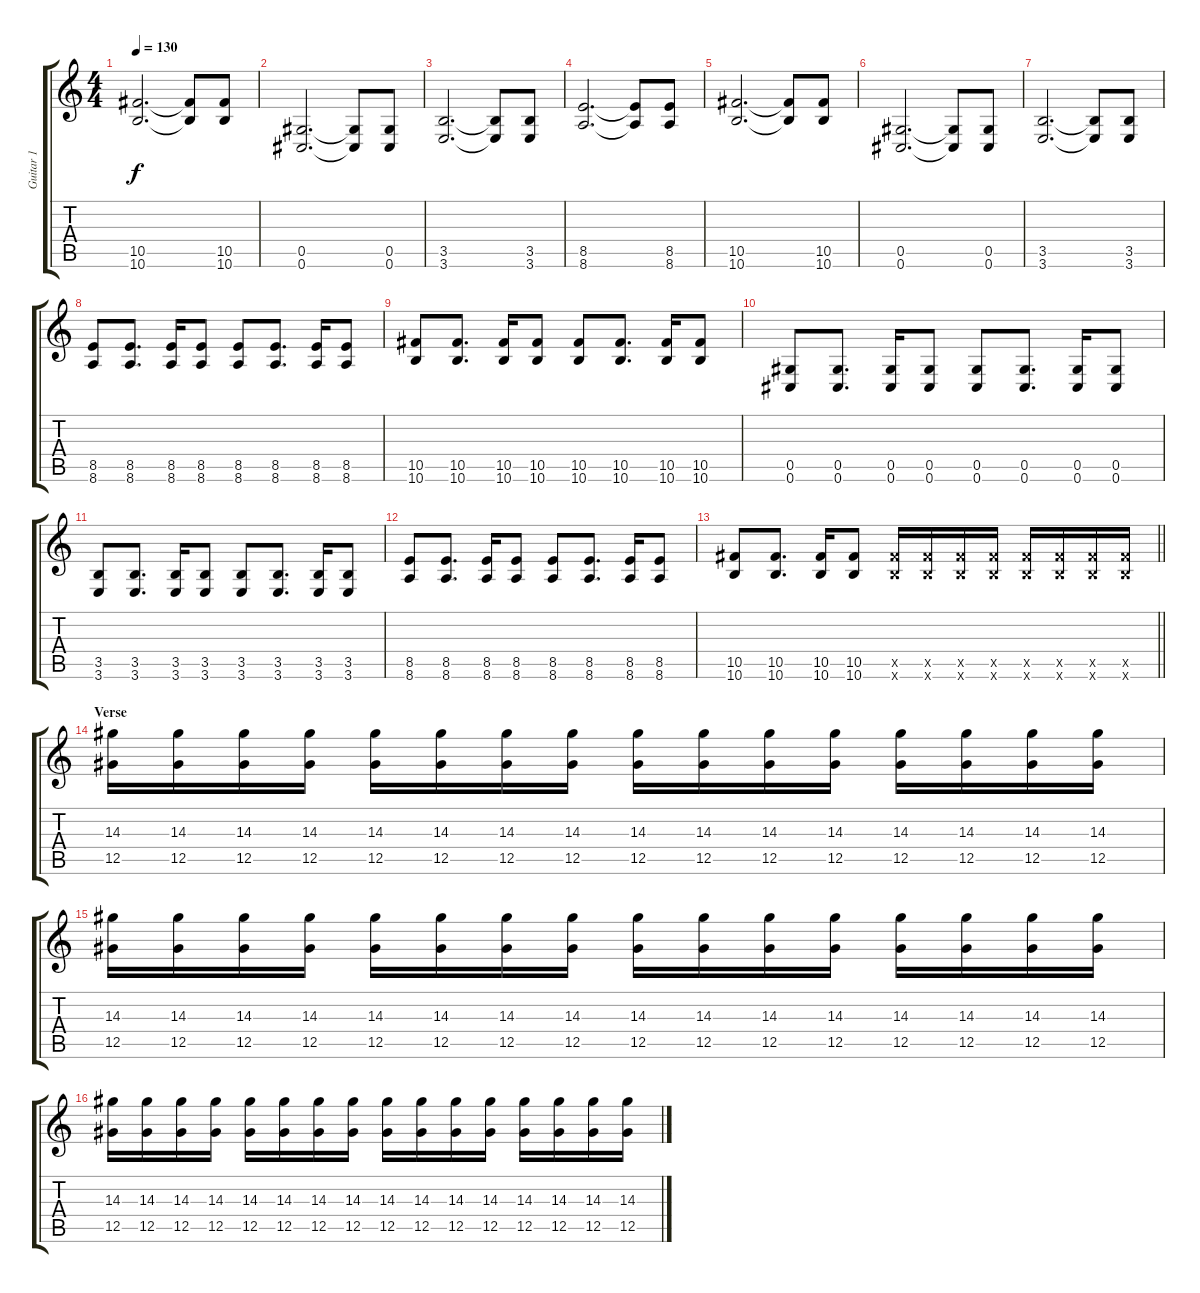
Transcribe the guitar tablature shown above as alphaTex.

\track ("Guitar 1" "Guitar 1") {instrument distortionguitar}
\staff {score tabs}
\tuning (Eb4 Bb3 Gb3 Db3 Ab2 Db2) {hide}
\ts (4 4)
\tempo 130
\clef g2
\ks c
(10.5 10.6).2{d dy f} (10.5{t} 10.6{t}).8 (10.5 10.6).8 |
(0.5 0.6).2{d} (0.5{t} 0.6{t}).8 (0.5 0.6).8 |
(3.5 3.6).2{d} (3.5{t} 3.6{t}).8 (3.5 3.6).8 |
(8.5 8.6).2{d} (8.5{t} 8.6{t}).8 (8.5 8.6).8 |
(10.5 10.6).2{d} (10.5{t} 10.6{t}).8 (10.5 10.6).8 |
(0.5 0.6).2{d} (0.5{t} 0.6{t}).8 (0.5 0.6).8 |
(3.5 3.6).2{d} (3.5{t} 3.6{t}).8 (3.5 3.6).8 |
(8.5 8.6).8 (8.5 8.6).8{d} (8.5 8.6).16 (8.5 8.6).8 (8.5 8.6).8 (8.5 8.6).8{d} (8.5 8.6).16 (8.5 8.6).8 |
(10.5 10.6).8 (10.5 10.6).8{d} (10.5 10.6).16 (10.5 10.6).8 (10.5 10.6).8 (10.5 10.6).8{d} (10.5 10.6).16 (10.5 10.6).8 |
(0.5 0.6).8 (0.5 0.6).8{d} (0.5 0.6).16 (0.5 0.6).8 (0.5 0.6).8 (0.5 0.6).8{d} (0.5 0.6).16 (0.5 0.6).8 |
(3.5 3.6).8 (3.5 3.6).8{d} (3.5 3.6).16 (3.5 3.6).8 (3.5 3.6).8 (3.5 3.6).8{d} (3.5 3.6).16 (3.5 3.6).8 |
(8.5 8.6).8 (8.5 8.6).8{d} (8.5 8.6).16 (8.5 8.6).8 (8.5 8.6).8 (8.5 8.6).8{d} (8.5 8.6).16 (8.5 8.6).8 |
\barLineRight lightlight
(10.5 10.6).8 (10.5 10.6).8{d} (10.5 10.6).16 (10.5 10.6).8 (10.5{x} 10.6{x}).16 (10.5{x} 10.6{x}).16 (10.5{x} 10.6{x}).16 (10.5{x} 10.6{x}).16 (10.5{x} 10.6{x}).16 (10.5{x} 10.6{x}).16 (10.5{x} 10.6{x}).16 (10.5{x} 10.6{x}).16 |
\section ("" "Verse")
(14.3 12.5).16 (14.3 12.5).16 (14.3 12.5).16 (14.3 12.5).16 (14.3 12.5).16 (14.3 12.5).16 (14.3 12.5).16 (14.3 12.5).16 (14.3 12.5).16 (14.3 12.5).16 (14.3 12.5).16 (14.3 12.5).16 (14.3 12.5).16 (14.3 12.5).16 (14.3 12.5).16 (14.3 12.5).16 |
(14.3 12.5).16 (14.3 12.5).16 (14.3 12.5).16 (14.3 12.5).16 (14.3 12.5).16 (14.3 12.5).16 (14.3 12.5).16 (14.3 12.5).16 (14.3 12.5).16 (14.3 12.5).16 (14.3 12.5).16 (14.3 12.5).16 (14.3 12.5).16 (14.3 12.5).16 (14.3 12.5).16 (14.3 12.5).16 |
(14.3 12.5).16 (14.3 12.5).16 (14.3 12.5).16 (14.3 12.5).16 (14.3 12.5).16 (14.3 12.5).16 (14.3 12.5).16 (14.3 12.5).16 (14.3 12.5).16 (14.3 12.5).16 (14.3 12.5).16 (14.3 12.5).16 (14.3 12.5).16 (14.3 12.5).16 (14.3 12.5).16 (14.3 12.5).16
